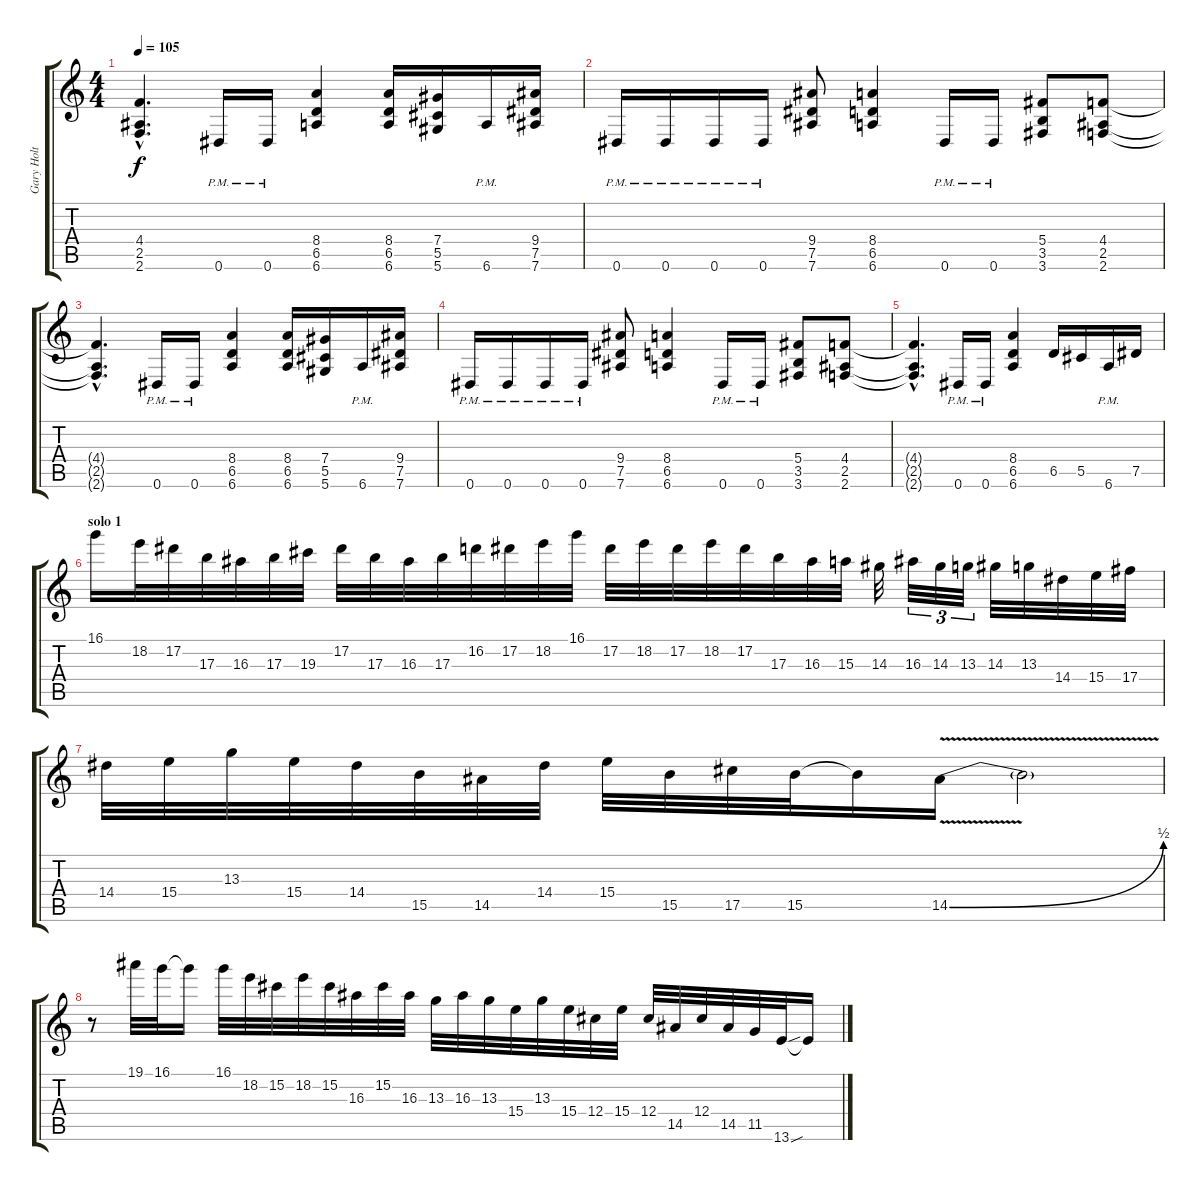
\track ("Gary Holt" "Gary Holt") {instrument distortionguitar}
\staff {score tabs}
\tuning (Eb4 Bb3 Gb3 Db3 Ab2 Eb2) {hide}
\ts (4 4)
\tempo 105
\clef g2
\ks c
(4.4{hac t} 2.5{hac t} 2.6{hac t}).4{d dy f} 0.6{pm}.16 0.6{pm}.16 (8.4 6.5 6.6).4 (8.4 6.5 6.6).16 (7.4 5.5 5.6).16 6.6{pm}.16 (9.4 7.5 7.6).16 |
0.6{pm}.16 0.6{pm}.16 0.6{pm}.16 0.6{pm}.16 (9.4 7.5 7.6).8 (8.4 6.5 6.6).4 0.6{pm}.16 0.6{pm}.16 (5.4 3.5 3.6).8 (4.4 2.5 2.6).8 |
(4.4{hac t} 2.5{hac t} 2.6{hac t}).4{d} 0.6{pm}.16 0.6{pm}.16 (8.4 6.5 6.6).4 (8.4 6.5 6.6).16 (7.4 5.5 5.6).16 6.6{pm}.16 (9.4 7.5 7.6).16 |
0.6{pm}.16 0.6{pm}.16 0.6{pm}.16 0.6{pm}.16 (9.4 7.5 7.6).8 (8.4 6.5 6.6).4 0.6{pm}.16 0.6{pm}.16 (5.4 3.5 3.6).8 (4.4 2.5 2.6).8 |
(4.4{hac t} 2.5{hac t} 2.6{hac t}).4{d} 0.6{pm}.16 0.6{pm}.16 (8.4 6.5 6.6).4 6.5.16 5.5.16 6.6{pm}.16 7.5.16 |
\section ("" "solo 1")
16.1.16 18.2.32 17.2.32 17.3.32 16.3.32 17.3.32 19.3.32 17.2.32 17.3.32 16.3.32 17.3.32 16.2.32 17.2.32 18.2.32 16.1.32 17.2.32 18.2.32 17.2.32 18.2.32 17.2.32 17.3.32 16.3.32 15.3.32 14.3.32 16.3.32{tu (3 2)} 14.3.32{tu (3 2)} 13.3.32{tu (3 2)} 14.3.32 13.3.32 14.4.32 15.4.32 17.4.32 |
14.4.32 15.4.32 13.3.32 15.4.32 14.4.32 15.5.32 14.5.32 14.4.32 15.4.32 15.5.32 17.5.32 15.5.32 15.5{t}.16 14.5{be (bend 0 0 60 2) v}.16 14.5{t}.2 |
r.8 19.1.32 16.1.32 16.1{t}.16 16.1.32 18.2.32 15.2.32 18.2.32 15.2.32 16.3.32 15.2.32 16.3.32 13.3.32 16.3.32 13.3.32 15.4.32 13.3.32 15.4.32 12.4.32 15.4.32 12.4.32 14.5.32 12.4.32 14.5.32 11.5.32 13.6{sou}.32 13.6{t}.16
